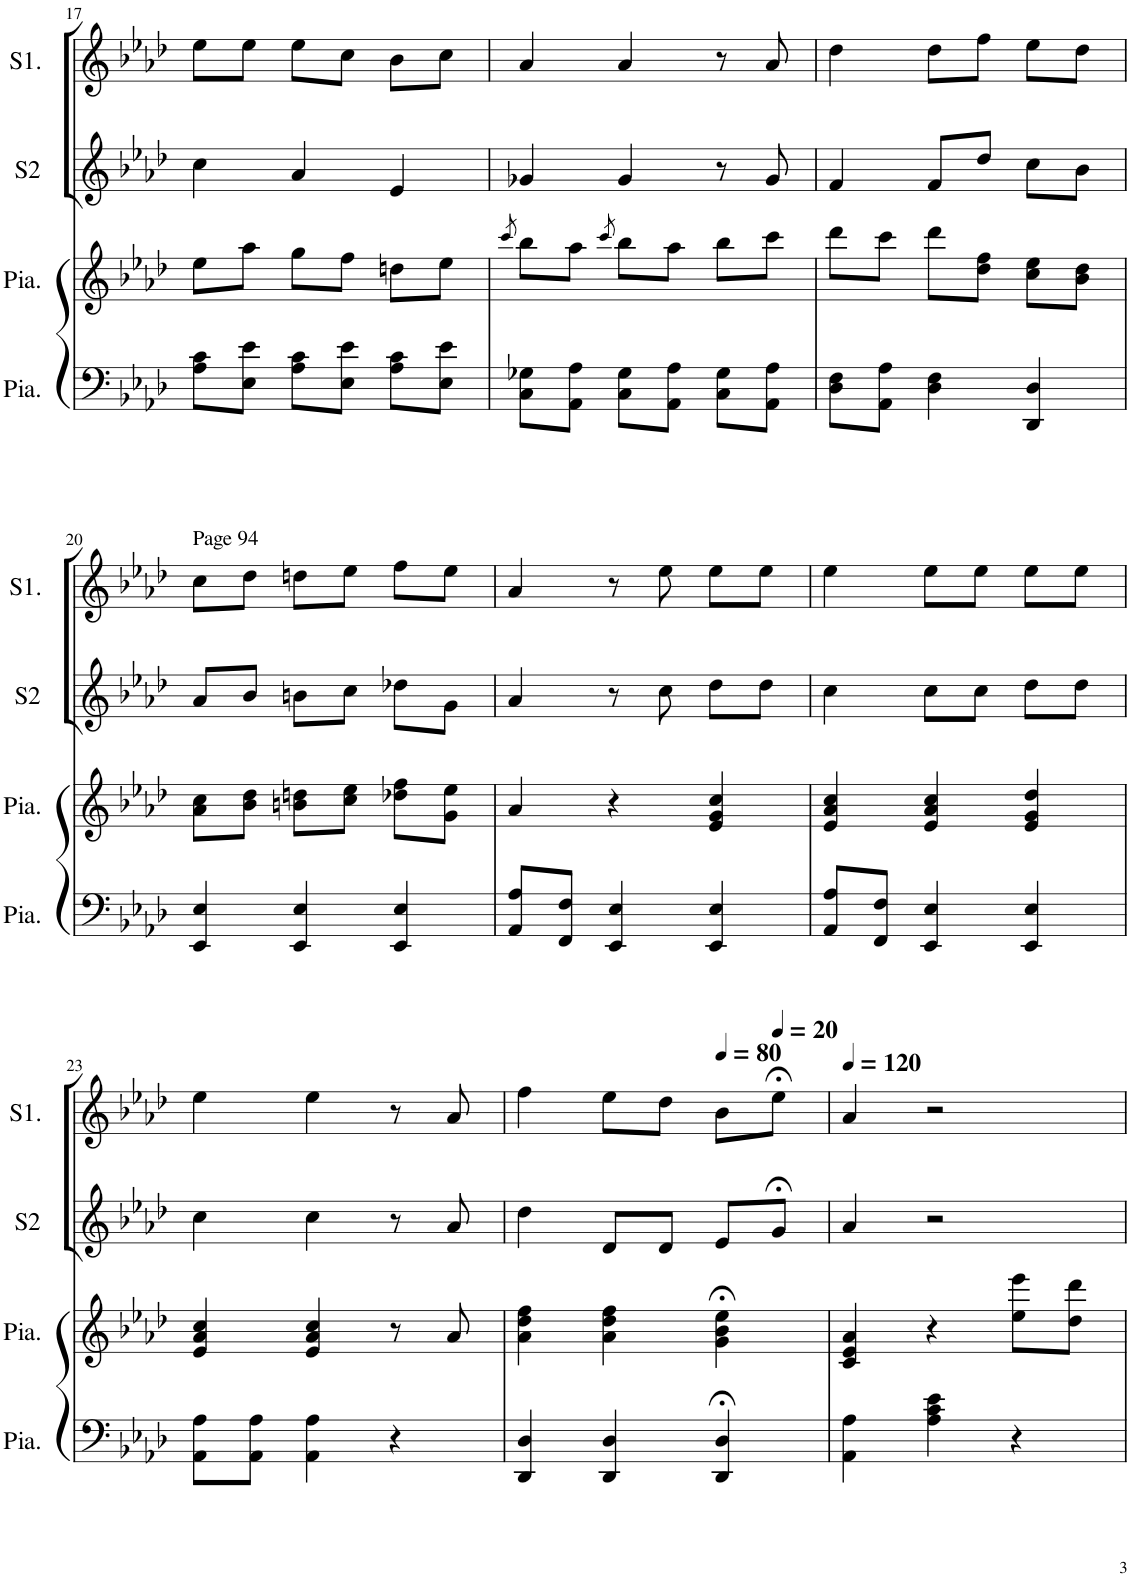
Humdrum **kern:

**kern	**kern	**kern	**kern
*part4	*part3	*part2	*part1
*staff4	*staff3	*staff2	*staff1
*I"Piano	*I"Piano	*I"Sopranis2	*I"Sopranis1
*I'Pia.	*I'Pia.	*I'S2	*I'S1.
!!LO:PB:g=z
*clefF4	*clefG2	*clefG2	*clefG2
*	*	*	*Trd1c2
*k[b-e-a-d-]	*k[b-e-a-d-]	*k[b-e-a-d-]	*k[b-e-a-d-]
*M3/4	*M3/4	*M3/4	*M3/4
=17	=17	=17	=17
8A-\ 8c\L	8ee-\L	4cc\	8ee-\L
8E-\ 8e-\J	8aa-\J	.	8ee-\J
8A-\ 8c\L	8gg\L	4a-/	8ee-\L
8E-\ 8e-\J	8ff\J	.	8cc\J
8A-\ 8c\L	8ddn\L	4e-/	8b-\L
8E-\ 8e-\J	8ee-\J	.	8cc\J
=18	=18	=18	=18
.	8qccc/	.	.
8C\ 8G-X\L	8bb-\L	4g-X/	4a-/
8AA-\ 8A-\J	8aa-\J	.	.
.	8qccc/	.	.
8C\ 8G-\L	8bb-\L	4g-/	4a-/
8AA-\ 8A-\J	8aa-\J	.	.
8C\ 8G-\L	8bb-\L	8r	8r
8AA-\ 8A-\J	8ccc\J	8g-/	8a-/
=19	=19	=19	=19
8D-\ 8F\L	8ddd-\L	4f/	4dd-\
8AA-\ 8A-\J	8ccc\J	.	.
4D-\ 4F\	8ddd-\L	8f/L	8dd-\L
.	8dd-\ 8ff\J	8dd-/J	8ff\J
4DD-/ 4D-/	8cc\ 8ee-\L	8cc\L	8ee-\L
.	8b-\ 8dd-\J	8b-\J	8dd-\J
!!LO:LB:g=z
=20	=20	=20	=20
!	!	!	!LO:TX:a:t=Page 94
4EE-/ 4E-/	8a-\ 8cc\L	8a-/L	8cc\L
.	8b-\ 8dd-\J	8b-/J	8dd-\J
4EE-/ 4E-/	8bn\ 8ddn\L	8bn\L	8ddn\L
.	8cc\ 8ee-\J	8cc\J	8ee-\J
4EE-/ 4E-/	8dd-X\ 8ff\L	8dd-X\L	8ff\L
.	8g\ 8ee-\J	8g\J	8ee-\J
=21	=21	=21	=21
8AA-/ 8A-/L	4a-/	4a-/	4a-/
8FF/ 8F/J	.	.	.
4EE-/ 4E-/	4r	8r	8r
.	.	8cc\	8ee-\
4EE-/ 4E-/	4e-/ 4g/ 4cc/	8dd-\L	8ee-\L
.	.	8dd-\J	8ee-\J
=22	=22	=22	=22
8AA-/ 8A-/L	4e-/ 4a-/ 4cc/	4cc\	4ee-\
8FF/ 8F/J	.	.	.
4EE-/ 4E-/	4e-/ 4a-/ 4cc/	8cc\L	8ee-\L
.	.	8cc\J	8ee-\J
4EE-/ 4E-/	4e-/ 4g/ 4dd-/	8dd-\L	8ee-\L
.	.	8dd-\J	8ee-\J
!!LO:LB:g=z
=23	=23	=23	=23
8AA-\ 8A-\L	4e-/ 4a-/ 4cc/	4cc\	4ee-\
8AA-\ 8A-\J	.	.	.
4AA-\ 4A-\	4e-/ 4a-/ 4cc/	4cc\	4ee-\
4r	8r	8r	8r
.	8a-/	8a-/	8a-/
=24	=24	=24	=24
4DD-/ 4D-/	4a-\ 4dd-\ 4ff\	4dd-\	4ff\
4DD-/ 4D-/	4a-\ 4dd-\ 4ff\	8d-/L	8ee-\L
.	.	8d-/J	8dd-\J
*	*	*	*MM80
4DD-/;< 4D-/;<	4g\;< 4b-\;< 4ee-\;<	8e-/L	8b-\L
*	*	*	*MM20
.	.	8g;</J	8ee-;<\J
=25	=25	=25	=25
*	*	*	*MM120
4AA-\ 4A-\	4c/ 4e-/ 4a-/	4a-/	4a-/
4A-\ 4c\ 4e-\	4r	2r	2r
4r	8ee-\ 8eee-\L	.	.
.	8dd-\ 8ddd-\J	.	.
=	=	=	=
*-	*-	*-	*-
